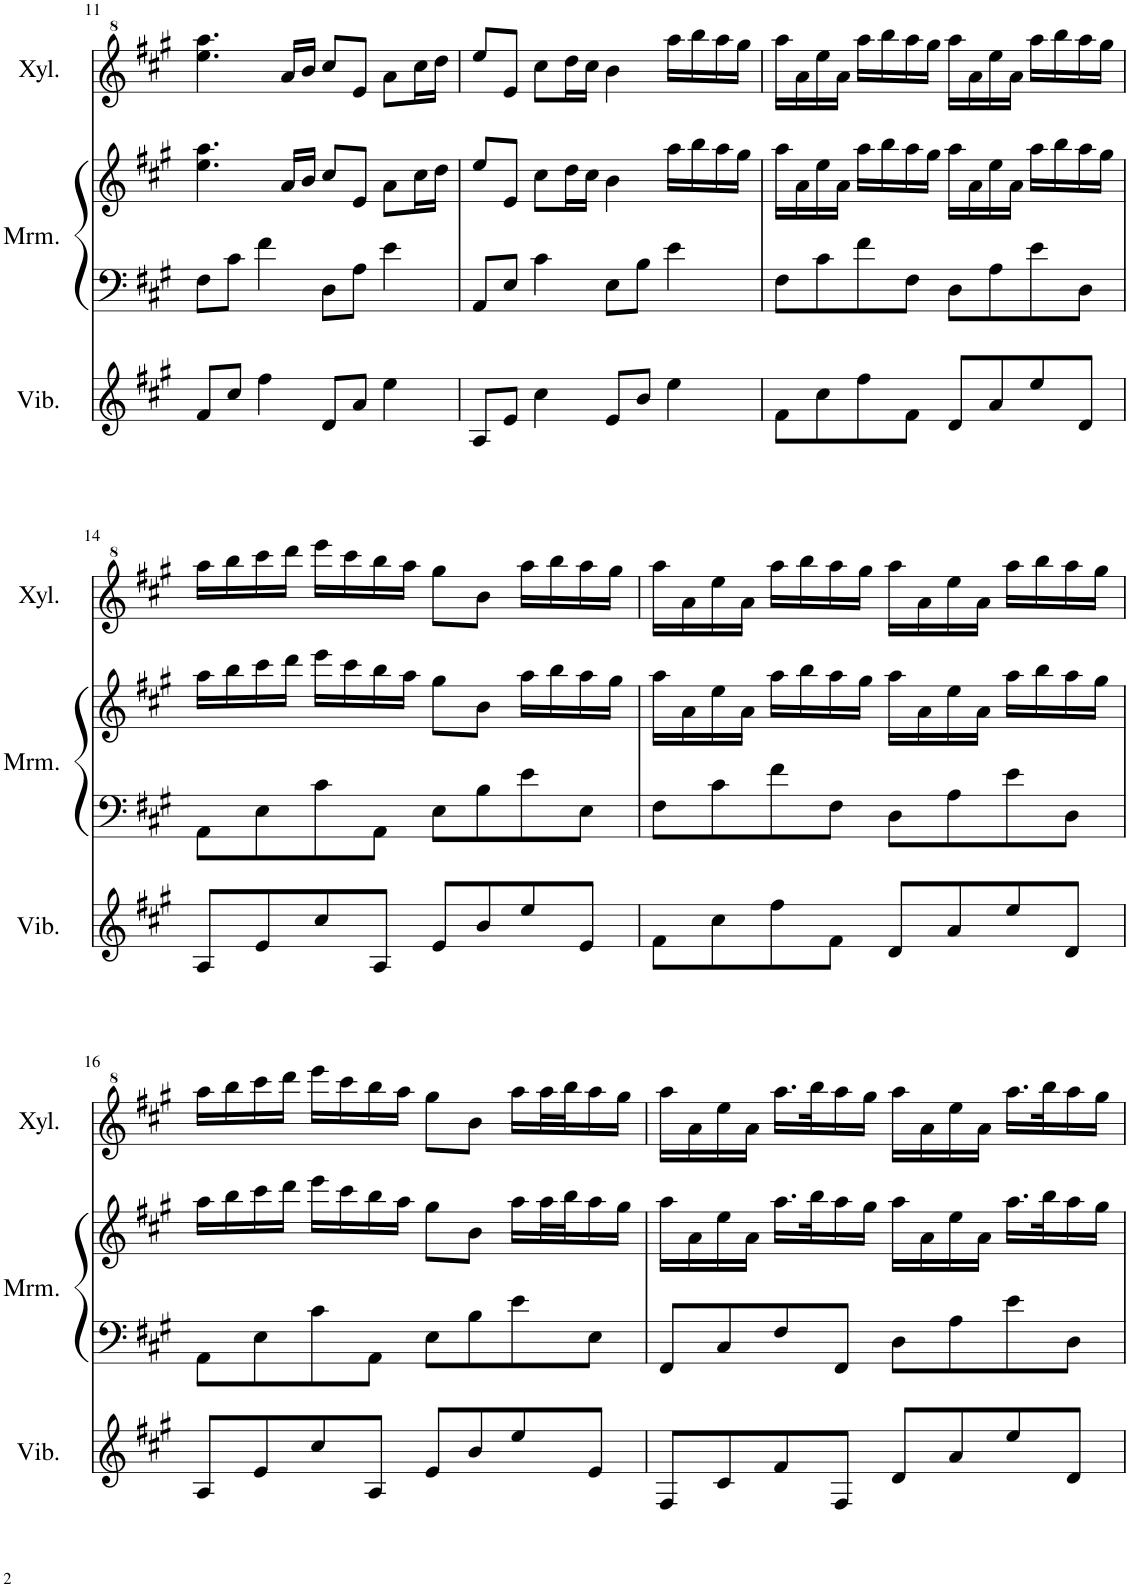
**kern	**kern	**kern	**kern
*part3	*part2	*part2	*part1
*staff4	*staff3	*staff2	*staff1
*I"Vibraphone	*I"Marimba	*	*I"Xylophone
*I'Vib.	*I'Mrm.	*	*I'Xyl.
!!LO:PB:g=z
*clefG2	*clefF4	*clefG2	*clefG^2
*k[f#c#g#]	*k[f#c#g#]	*k[f#c#g#]	*k[f#c#g#]
*M4/4	*M4/4	*M4/4	*M4/4
=11	=11	=11	=11
8f#/L	8F#\L	4.ee\ 4.aa\	4.eee\ 4.aaa\
8cc#/J	8c#\J	.	.
4ff#\	4f#\	.	.
.	.	16a/LL	16aa/LL
.	.	16b/JJ	16bb/JJ
8d/L	8D\L	8cc#/L	8ccc#/L
8a/J	8A\J	8e/J	8ee/J
4ee\	4e\	8a\L	8aa\L
.	.	16cc#\L	16ccc#\L
.	.	16dd\JJ	16ddd\JJ
=12	=12	=12	=12
8A/L	8AA/L	8ee/L	8eee/L
8e/J	8E/J	8e/J	8ee/J
4cc#\	4c#\	8cc#\L	8ccc#\L
.	.	16dd\L	16ddd\L
.	.	16cc#\JJ	16ccc#\JJ
8e/L	8E\L	4b\	4bb\
8b/J	8B\J	.	.
4ee\	4e\	16aa\LL	16aaa\LL
.	.	16bb\	16bbb\
.	.	16aa\	16aaa\
.	.	16gg#\JJ	16ggg#\JJ
=13	=13	=13	=13
8f#\L	8F#\L	16aa\LL	16aaa\LL
.	.	16a\	16aa\
8cc#\	8c#\	16ee\	16eee\
.	.	16a\JJ	16aa\JJ
8ff#\	8f#\	16aa\LL	16aaa\LL
.	.	16bb\	16bbb\
8f#\J	8F#\J	16aa\	16aaa\
.	.	16gg#\JJ	16ggg#\JJ
8d/L	8D\L	16aa\LL	16aaa\LL
.	.	16a\	16aa\
8a/	8A\	16ee\	16eee\
.	.	16a\JJ	16aa\JJ
8ee/	8e\	16aa\LL	16aaa\LL
.	.	16bb\	16bbb\
8d/J	8D\J	16aa\	16aaa\
.	.	16gg#\JJ	16ggg#\JJ
!!LO:LB:g=z
=14	=14	=14	=14
8A/L	8AA\L	16aa\LL	16aaa\LL
.	.	16bb\	16bbb\
8e/	8E\	16ccc#\	16cccc#\
.	.	16ddd\JJ	16dddd\JJ
8cc#/	8c#\	16eee\LL	16eeee\LL
.	.	16ccc#\	16cccc#\
8A/J	8AA\J	16bb\	16bbb\
.	.	16aa\JJ	16aaa\JJ
8e/L	8E\L	8gg#\L	8ggg#\L
8b/	8B\	8b\J	8bb\J
8ee/	8e\	16aa\LL	16aaa\LL
.	.	16bb\	16bbb\
8e/J	8E\J	16aa\	16aaa\
.	.	16gg#\JJ	16ggg#\JJ
=15	=15	=15	=15
8f#\L	8F#\L	16aa\LL	16aaa\LL
.	.	16a\	16aa\
8cc#\	8c#\	16ee\	16eee\
.	.	16a\JJ	16aa\JJ
8ff#\	8f#\	16aa\LL	16aaa\LL
.	.	16bb\	16bbb\
8f#\J	8F#\J	16aa\	16aaa\
.	.	16gg#\JJ	16ggg#\JJ
8d/L	8D\L	16aa\LL	16aaa\LL
.	.	16a\	16aa\
8a/	8A\	16ee\	16eee\
.	.	16a\JJ	16aa\JJ
8ee/	8e\	16aa\LL	16aaa\LL
.	.	16bb\	16bbb\
8d/J	8D\J	16aa\	16aaa\
.	.	16gg#\JJ	16ggg#\JJ
!!LO:LB:g=z
=16	=16	=16	=16
8A/L	8AA\L	16aa\LL	16aaa\LL
.	.	16bb\	16bbb\
8e/	8E\	16ccc#\	16cccc#\
.	.	16ddd\JJ	16dddd\JJ
8cc#/	8c#\	16eee\LL	16eeee\LL
.	.	16ccc#\	16cccc#\
8A/J	8AA\J	16bb\	16bbb\
.	.	16aa\JJ	16aaa\JJ
8e/L	8E\L	8gg#\L	8ggg#\L
8b/	8B\	8b\J	8bb\J
8ee/	8e\	16aa\LL	16aaa\LL
.	.	32aa\L	32aaa\L
.	.	32bb\J	32bbb\J
8e/J	8E\J	16aa\	16aaa\
.	.	16gg#\JJ	16ggg#\JJ
=17	=17	=17	=17
8F#/L	8FF#/L	16aa\LL	16aaa\LL
.	.	16a\	16aa\
8c#/	8C#/	16ee\	16eee\
.	.	16a\JJ	16aa\JJ
8f#/	8F#/	16.aa\LL	16.aaa\LL
.	.	32bb\K	32bbb\K
8F#/J	8FF#/J	16aa\	16aaa\
.	.	16gg#\JJ	16ggg#\JJ
8d/L	8D\L	16aa\LL	16aaa\LL
.	.	16a\	16aa\
8a/	8A\	16ee\	16eee\
.	.	16a\JJ	16aa\JJ
8ee/	8e\	16.aa\LL	16.aaa\LL
.	.	32bb\K	32bbb\K
8d/J	8D\J	16aa\	16aaa\
.	.	16gg#\JJ	16ggg#\JJ
=	=	=	=
*-	*-	*-	*-
